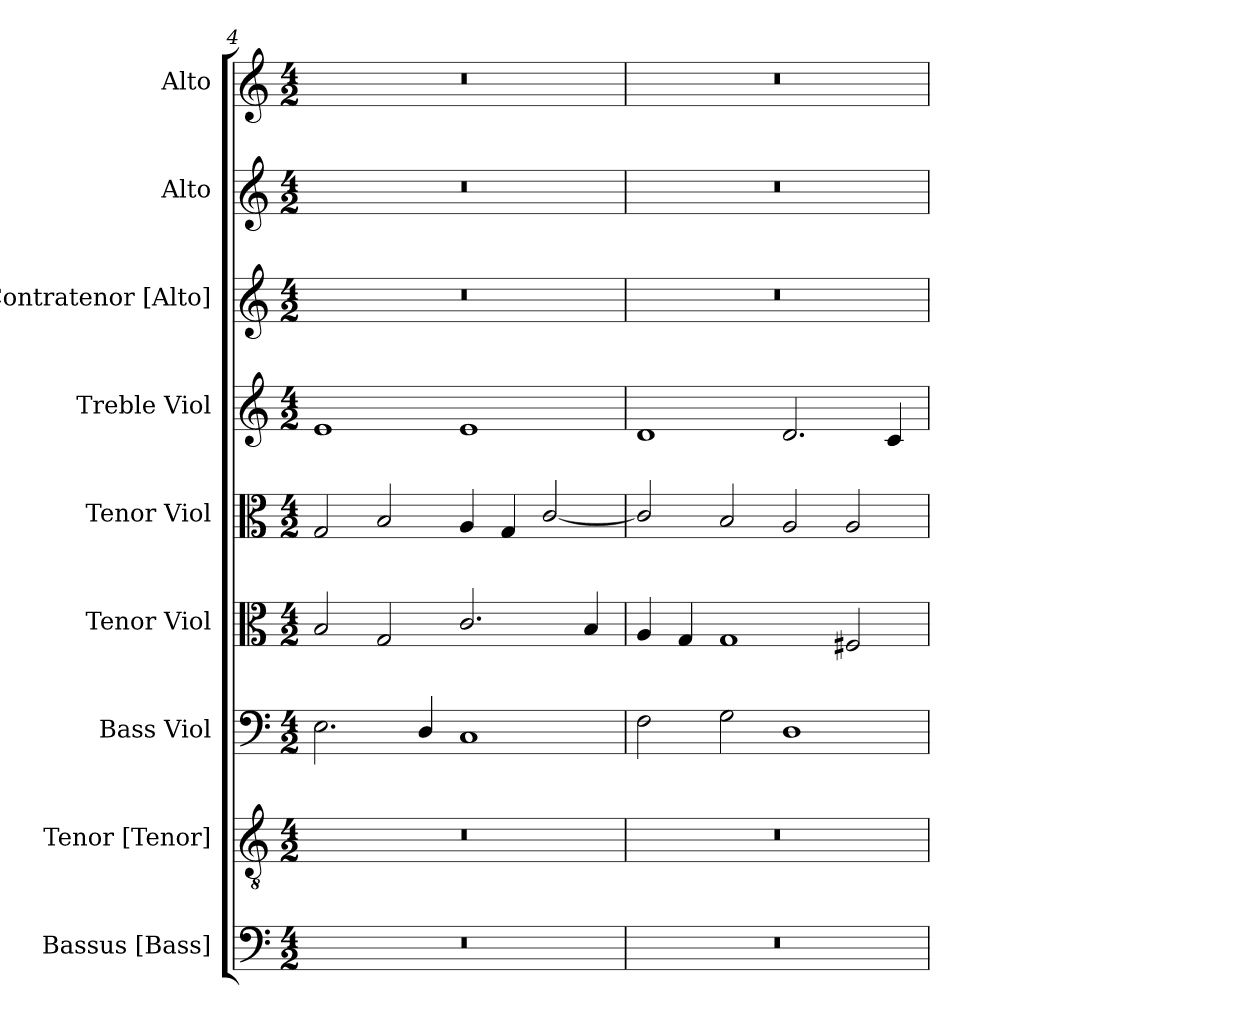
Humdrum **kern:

**kern	**kern	**kern	**kern	**kern	**kern	**kern	**kern	**kern
*part9	*part8	*part7	*part6	*part5	*part4	*part3	*part2	*part1
*staff9	*staff8	*staff7	*staff6	*staff5	*staff4	*staff3	*staff2	*staff1
*I"Bassus [Bass]	*I"Tenor [Tenor]	*I"Bass Viol	*I"Tenor Viol	*I"Tenor Viol	*I"Treble Viol	*I"Contratenor [Alto]	*I"Alto	*I"Alto
*I'B.	*I'T.	*I'B. Viol	*I'T. Viol	*I'T. Viol	*I'Tr. Viol	*I'A.	*	*I'A.
*clefF4	*clefGv2	*clefF4	*clefC3	*clefC3	*clefG2	*clefG2	*clefG2	*clefG2
*	*ITrd7c12	*	*	*	*	*	*	*
*k[]	*k[]	*k[]	*k[]	*k[]	*k[]	*k[]	*k[]	*k[]
*C:	*C:	*C:	*C:	*C:	*C:	*C:	*C:	*C:
*M4/2	*M4/2	*M4/2	*M4/2	*M4/2	*M4/2	*M4/2	*M4/2	*M4/2
=4	=4	=4	=4	=4	=4	=4	=4	=4
!LO:N:vis=1	!LO:N:vis=1	!	!	!	!	!LO:N:vis=1	!LO:N:vis=1	!LO:N:vis=1
0r	0r	2.Ei\	2Bi/	2Gi/	1ei	0r	0r	0r
.	.	.	2Gi/	2Bi/	.	.	.	.
.	.	4Di/	.	.	.	.	.	.
.	.	1Ci	2.ci/	4Ai/	1ei	.	.	.
.	.	.	.	4Gi/	.	.	.	.
.	.	.	.	[2ci/	.	.	.	.
.	.	.	4Bi/	.	.	.	.	.
=5	=5	=5	=5	=5	=5	=5	=5	=5
!LO:N:vis=1	!LO:N:vis=1	!	!	!	!	!LO:N:vis=1	!LO:N:vis=1	!LO:N:vis=1
0r	0r	2Fi\	4Ai/	2ci/]	1di	0r	0r	0r
.	.	.	4Gi/	.	.	.	.	.
.	.	2Gi\	1Gi	2Bi/	.	.	.	.
.	.	1Di	.	2Ai/	2.di/	.	.	.
.	.	.	2F#Xi/	2Ai/	.	.	.	.
.	.	.	.	.	4ci/	.	.	.
=	=	=	=	=	=	=	=	=
*-	*-	*-	*-	*-	*-	*-	*-	*-
